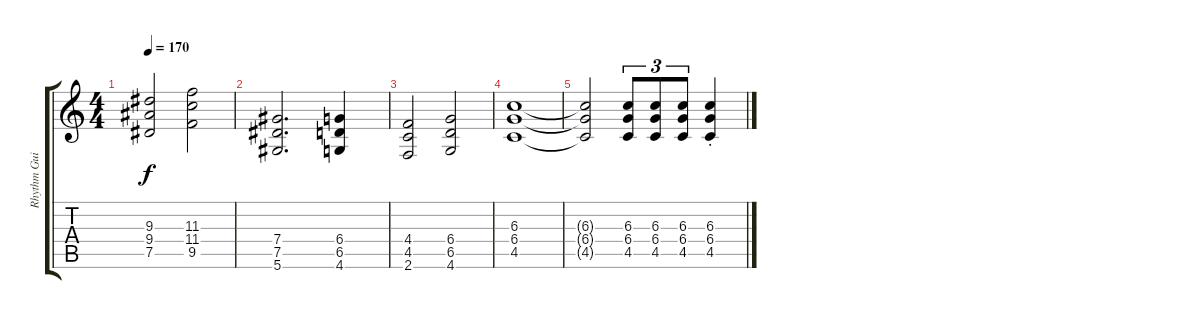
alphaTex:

\track ("Rhythm Guitar 1" "Rhythm Gui") {instrument distortionguitar}
\staff {score tabs}
\tuning (Eb4 Bb3 Gb3 Db3 Ab2 Eb2) {hide}
\ts (4 4)
\tempo 170
\clef g2
\ks c
(9.3 9.4 7.5).2{dy f} (11.3 11.4 9.5).2 |
(7.4 7.5 5.6).2{d} (6.4 6.5 4.6).4 |
(4.4 4.5 2.6).2 (6.4 6.5 4.6).2 |
(6.3 6.4 4.5).1 |
(6.3{t} 6.4{t} 4.5{t}).2 (6.3 6.4 4.5).8{tu (3 2)} (6.3 6.4 4.5).8{tu (3 2)} (6.3 6.4 4.5).8{tu (3 2)} (6.3{st} 6.4{st} 4.5{st}).4
